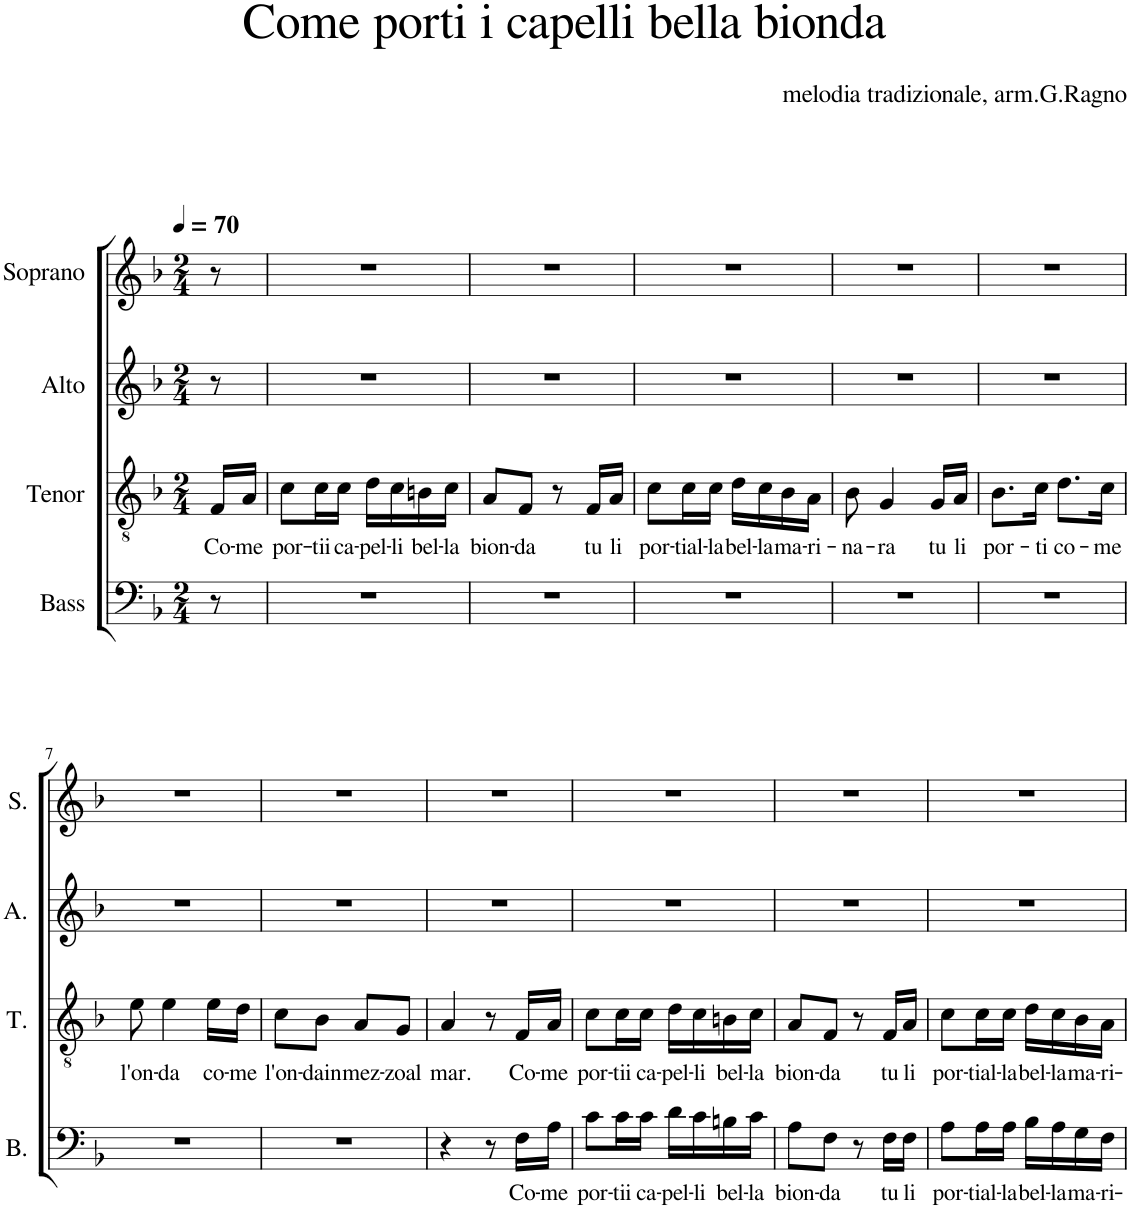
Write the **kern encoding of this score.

**kern	**text	**kern	**text	**kern	**kern
*part4	*part4	*part3	*part3	*part2	*part1
*staff4	*staff4	*staff3	*staff3	*staff2	*staff1
*I"Bass	*	*I"Tenor	*	*I"Alto	*I"Soprano
*I'B.	*	*I'T.	*	*I'A.	*I'S.
*clefF4	*	*clefGv2	*	*clefG2	*clefG2
*k[b-]	*	*k[b-]	*	*k[b-]	*k[b-]
*M2/4	*	*M2/4	*	*M2/4	*M2/4
*MM70	*	*MM70	*	*MM70	*MM70
=1	=1	=1	=1	=1	=1
!	!	!	!LO:LY:b	!	!
8r	.	16F/LL	Co-	8r	8r
!	!	!	!LO:LY:b	!	!
.	.	16A/JJ	-me	.	.
=2	=2	=2	=2	=2	=2
!	!	!	!LO:LY:b	!	!
2r	.	8c\L	por-	2r	2r
!	!	!	!LO:LY:b	!	!
.	.	16c\L	-tii	.	.
!	!	!	!LO:LY:b	!	!
.	.	16c\JJ	ca-	.	.
!	!	!	!LO:LY:b	!	!
.	.	16d\LL	-pel-	.	.
!	!	!	!LO:LY:b	!	!
.	.	16c\	-li	.	.
!	!	!	!LO:LY:b	!	!
.	.	16Bn\	bel-	.	.
!	!	!	!LO:LY:b	!	!
.	.	16c\JJ	-la	.	.
=3	=3	=3	=3	=3	=3
!	!	!	!LO:LY:b	!	!
2r	.	8A/L	bion-	2r	2r
!	!	!	!LO:LY:b	!	!
.	.	8F/J	-da	.	.
.	.	8r	.	.	.
!	!	!	!LO:LY:b	!	!
.	.	16F/LL	tu	.	.
!	!	!	!LO:LY:b	!	!
.	.	16A/JJ	li	.	.
=4	=4	=4	=4	=4	=4
!	!	!	!LO:LY:b	!	!
2r	.	8c\L	por-	2r	2r
!	!	!	!LO:LY:b	!	!
.	.	16c\L	-tial-	.	.
!	!	!	!LO:LY:b	!	!
.	.	16c\JJ	-la	.	.
!	!	!	!LO:LY:b	!	!
.	.	16d\LL	bel-	.	.
!	!	!	!LO:LY:b	!	!
.	.	16c\	-la	.	.
!	!	!	!LO:LY:b	!	!
.	.	16B-\	ma-	.	.
!	!	!	!LO:LY:b	!	!
.	.	16A\JJ	-ri-	.	.
=5	=5	=5	=5	=5	=5
!	!	!	!LO:LY:b	!	!
2r	.	8B-\	-na-	2r	2r
!	!	!	!LO:LY:b	!	!
.	.	4G/	-ra	.	.
!	!	!	!LO:LY:b	!	!
.	.	16G/LL	tu	.	.
!	!	!	!LO:LY:b	!	!
.	.	16A/JJ	li	.	.
=6	=6	=6	=6	=6	=6
!	!	!	!LO:LY:b	!	!
2r	.	8.B-\L	por-	2r	2r
!	!	!	!LO:LY:b	!	!
.	.	16c\Jk	-ti	.	.
!	!	!	!LO:LY:b	!	!
.	.	8.d\L	co-	.	.
!	!	!	!LO:LY:b	!	!
.	.	16c\Jk	-me	.	.
!!LO:LB:g=z
=7	=7	=7	=7	=7	=7
!	!	!	!LO:LY:b	!	!
2r	.	8e\	l'on-	2r	2r
!	!	!	!LO:LY:b	!	!
.	.	4e\	-da	.	.
!	!	!	!LO:LY:b	!	!
.	.	16e\LL	co-	.	.
!	!	!	!LO:LY:b	!	!
.	.	16d\JJ	-me	.	.
=8	=8	=8	=8	=8	=8
!	!	!	!LO:LY:b	!	!
2r	.	8c\L	l'on-	2r	2r
!	!	!	!LO:LY:b	!	!
.	.	8B-\J	-dain	.	.
!	!	!	!LO:LY:b	!	!
.	.	8A/L	mez-	.	.
!	!	!	!LO:LY:b	!	!
.	.	8G/J	-zoal	.	.
=9	=9	=9	=9	=9	=9
!	!	!	!LO:LY:b	!	!
4r	.	4A/	mar.	2r	2r
8r	.	8r	.	.	.
!	!LO:LY:b	!	!LO:LY:b	!	!
16F\LL	Co-	16F/LL	Co-	.	.
!	!LO:LY:b	!	!LO:LY:b	!	!
16A\JJ	-me	16A/JJ	-me	.	.
=10	=10	=10	=10	=10	=10
!	!LO:LY:b	!	!LO:LY:b	!	!
8c\L	por-	8c\L	por-	2r	2r
!	!LO:LY:b	!	!LO:LY:b	!	!
16c\L	-tii	16c\L	-tii	.	.
!	!LO:LY:b	!	!LO:LY:b	!	!
16c\JJ	ca-	16c\JJ	ca-	.	.
!	!LO:LY:b	!	!LO:LY:b	!	!
16d\LL	-pel-	16d\LL	-pel-	.	.
!	!LO:LY:b	!	!LO:LY:b	!	!
16c\	-li	16c\	-li	.	.
!	!LO:LY:b	!	!LO:LY:b	!	!
16Bn\	bel-	16Bn\	bel-	.	.
!	!LO:LY:b	!	!LO:LY:b	!	!
16c\JJ	-la	16c\JJ	-la	.	.
=11	=11	=11	=11	=11	=11
!	!LO:LY:b	!	!LO:LY:b	!	!
8A\L	bion-	8A/L	bion-	2r	2r
!	!LO:LY:b	!	!LO:LY:b	!	!
8F\J	-da	8F/J	-da	.	.
8r	.	8r	.	.	.
!	!LO:LY:b	!	!LO:LY:b	!	!
16F\LL	tu	16F/LL	tu	.	.
!	!LO:LY:b	!	!LO:LY:b	!	!
16F\JJ	li	16A/JJ	li	.	.
=12	=12	=12	=12	=12	=12
!	!LO:LY:b	!	!LO:LY:b	!	!
8A\L	por-	8c\L	por-	2r	2r
!	!LO:LY:b	!	!LO:LY:b	!	!
16A\L	-tial-	16c\L	-tial-	.	.
!	!LO:LY:b	!	!LO:LY:b	!	!
16A\JJ	-la	16c\JJ	-la	.	.
!	!LO:LY:b	!	!LO:LY:b	!	!
16B-\LL	bel-	16d\LL	bel-	.	.
!	!LO:LY:b	!	!LO:LY:b	!	!
16A\	-la	16c\	-la	.	.
!	!LO:LY:b	!	!LO:LY:b	!	!
16G\	ma-	16B-\	ma-	.	.
!	!LO:LY:b	!	!LO:LY:b	!	!
16F\JJ	-ri-	16A\JJ	-ri-	.	.
=	=	=	=	=	=
*-	*-	*-	*-	*-	*-
